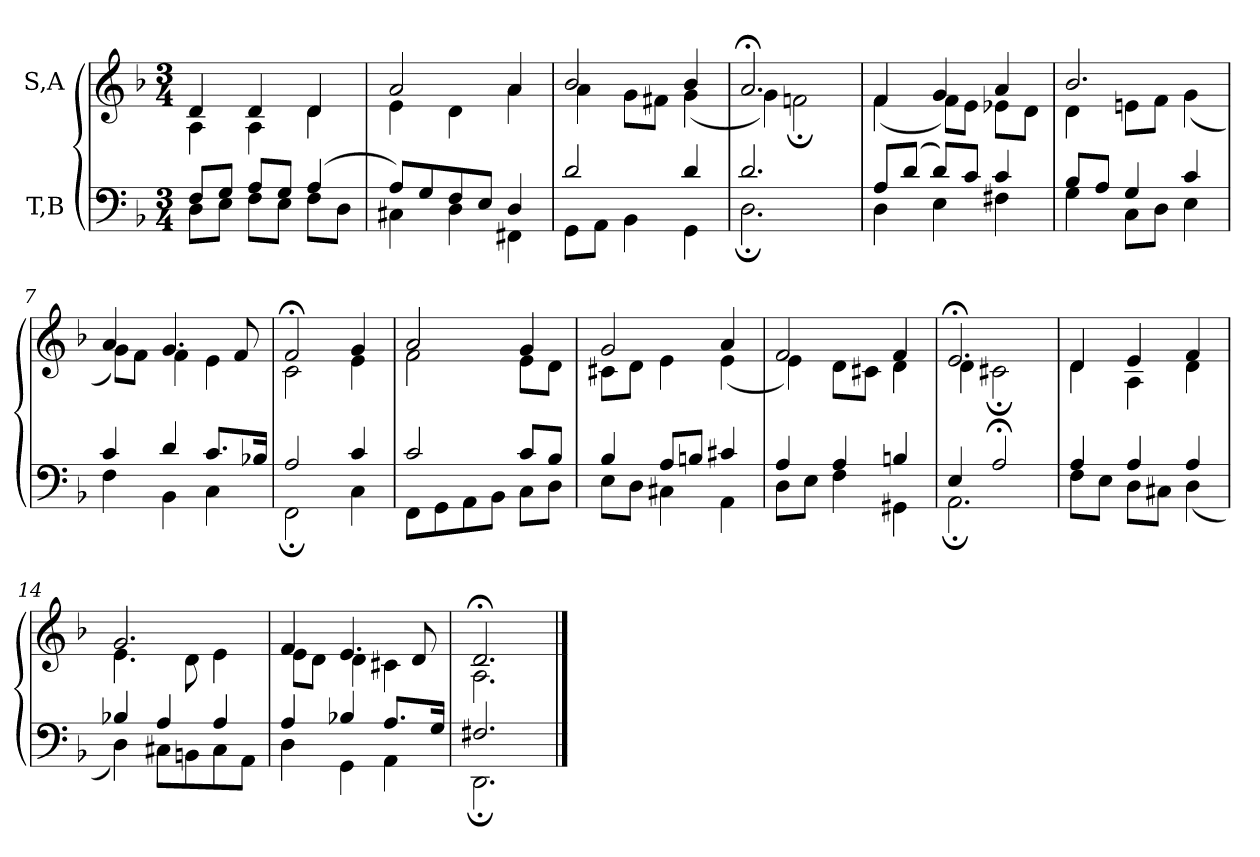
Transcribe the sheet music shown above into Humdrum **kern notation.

**kern	**kern
*part2	*part1
*staff2	*staff1
*I"T,B	*I"S,A
*clefF4	*clefG2
*k[b-]	*k[b-]
*M3/4	*M3/4
=1	=1
*^	*^
8FL	8DL	4d	4A
8GJ	8EJ	.	.
8AL	8FL	4d	4A
8GJ	8EJ	.	.
(>4A	8FL	4d	4d
.	8DJ	.	.
=2	=2	=2	=2
8AL)	4C#X	2a	4e
8G	.	.	.
8F	4D	.	4d
8EJ	.	.	.
4D	4FF#X	4a	4a
=3	=3	=3	=3
2d	8GGL	2b-	4a
.	8AAJ	.	.
.	4BB-	.	8gL
.	.	.	8f#XJ
4d	4GG	4b-	(<4g
=4	=4	=4	=4
2.d	2.D;	2.a;<	4g)
.	.	.	2fn;
=5	=5	=5	=5
8AL	4D	4f	(<4f
(>8dJ	.	.	.
8dL)	4E	4g	8fL)
8cJ	.	.	8eJ
4c	4F#X	4a	8e-XL
.	.	.	8dJ
=6	=6	=6	=6
8B-L	4G	2.b-	4d
8AJ	.	.	.
4G	8CL	.	8enL
.	8DJ	.	8fJ
4c	4E	.	(<4g
=7	=7	=7	=7
4c	4F	4a	8gL)
.	.	.	8fJ
4d	4BB-	4.g	4f
8.cL	4C	.	4e
.	.	8f	.
16B-XJk	.	.	.
=8	=8	=8	=8
2A	2FF;	2f;<	2c
4c	4C	4g	4e
=9	=9	=9	=9
2c	8FFL	2a	2f
.	8GG	.	.
.	8AA	.	.
.	8BB-J	.	.
8cL	8CL	4g	8eL
8B-J	8DJ	.	8dJ
=10	=10	=10	=10
4B-	8EL	2g	8c#XL
.	8DJ	.	8dJ
8AL	4C#X	.	4e
8BnJ	.	.	.
4c#X	4AA	4a	(<4e
=11	=11	=11	=11
4A	8DL	2f	4e)
.	8EJ	.	.
4A	4F	.	8dL
.	.	.	8c#XJ
4Bn	4GG#X	4f	4d
=12	=12	=12	=12
4E	2.AA;	2.e;<	4d
2A;<	.	.	2c#X;
=13	=13	=13	=13
4A	8FL	4d	4d
.	8EJ	.	.
4A	8DL	4e	4A
.	8C#XJ	.	.
4A	(<4D	4f	4d
=14	=14	=14	=14
4B-X	4D)	2.g	4.e
4A	8C#XL	.	.
.	8BBn	.	8d
4A	8C#	.	4e
.	8AAJ	.	.
=15	=15	=15	=15
4A	4D	4f	8eL
.	.	.	8dJ
4B-X	4GG	4.e	4d
8.AL	4AA	.	4c#X
.	.	8d	.
16GJk	.	.	.
=16	=16	=16	=16
2.F#X	2.DD;	2.d;<	2.A
*v	*v	*	*
*	*v	*v
==	==
*-	*-
